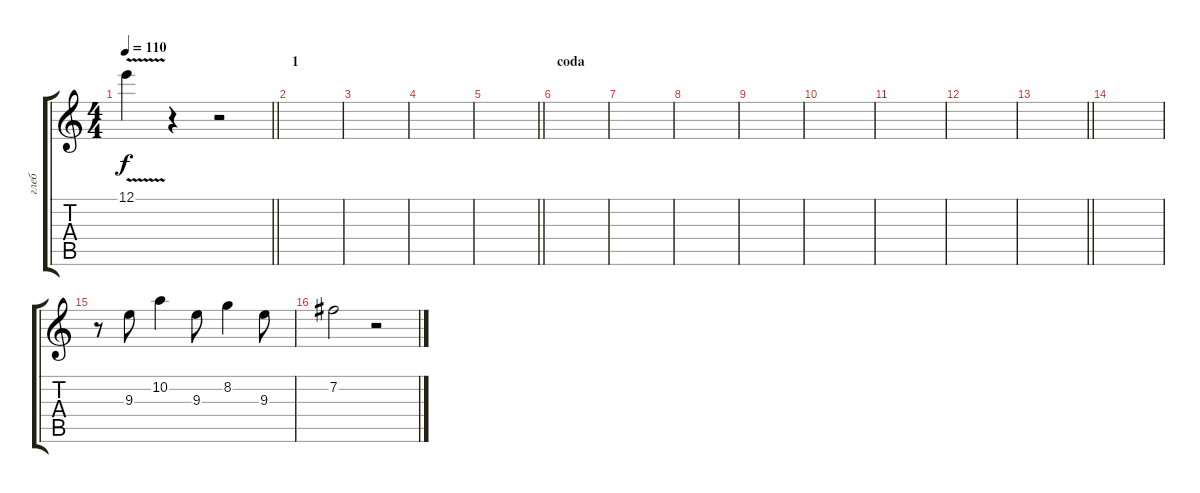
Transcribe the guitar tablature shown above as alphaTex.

\track ("глеб" "глеб") {instrument distortionguitar}
\staff {score tabs}
\tuning (E4 B3 G3 D3 A2 E2) {hide}
\ts (4 4)
\tempo 110
\clef g2
\barLineRight lightlight
\ks c
12.1{v}.4{dy f} r.4 r.2 |
\section ("" "1")
|
|
|
\barLineRight lightlight
|
\section ("" "coda")
|
|
|
|
|
|
|
\barLineRight lightlight
|
|
r.8 9.3.8 10.2.4 9.3.8 8.2.4 9.3.8 |
7.2.2 r.2
